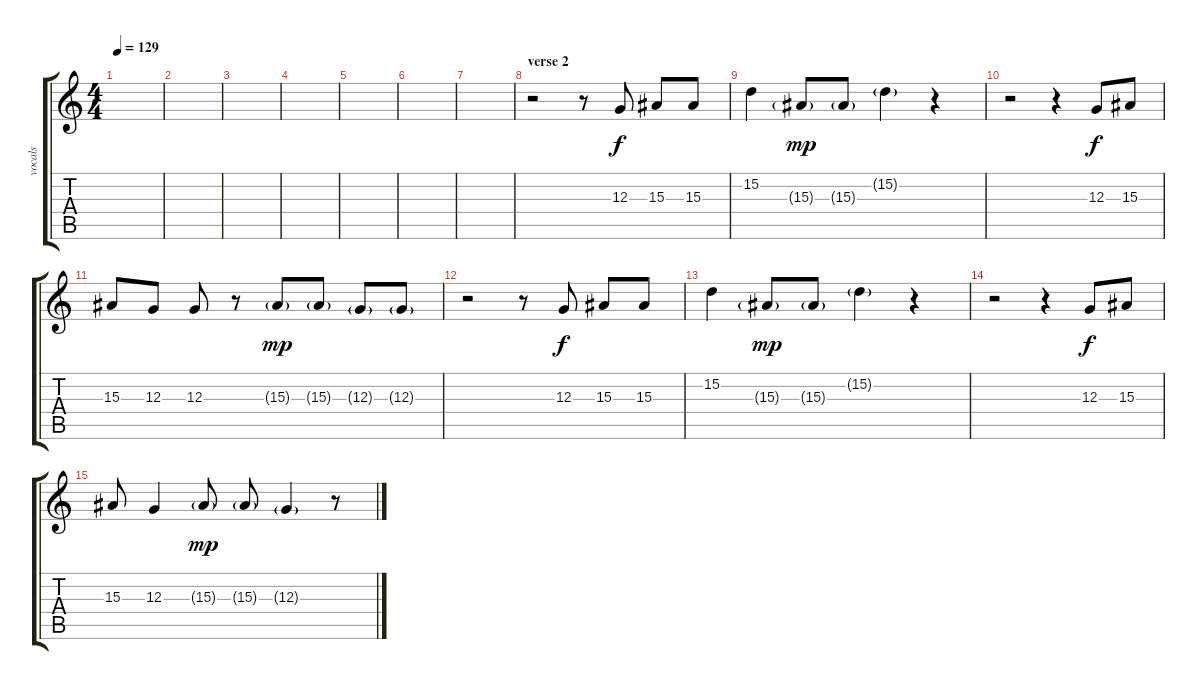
\track ("vocals" "vocals") {instrument flute}
\staff {score tabs}
\tuning (E4 B3 G3 D3 A2 E2) {hide}
\ts (4 4)
\tempo 129
\clef g2
\ks c
|
|
|
|
|
|
|
\section ("" "verse 2")
r.2 r.8 12.3.8{dy f} 15.3.8 15.3.8 |
15.2.4 15.3{g}.8{dy mp} 15.3{g}.8 15.2{g}.4 r.4 |
r.2 r.4 12.3.8{dy f} 15.3.8 |
15.3.8 12.3.8 12.3.8 r.8 15.3{g}.8{dy mp} 15.3{g}.8 12.3{g}.8 12.3{g}.8 |
r.2 r.8 12.3.8{dy f} 15.3.8 15.3.8 |
15.2.4 15.3{g}.8{dy mp} 15.3{g}.8 15.2{g}.4 r.4 |
r.2 r.4 12.3.8{dy f} 15.3.8 |
15.3.8 12.3.4 15.3{g}.8{dy mp} 15.3{g}.8 12.3{g}.4 r.8
